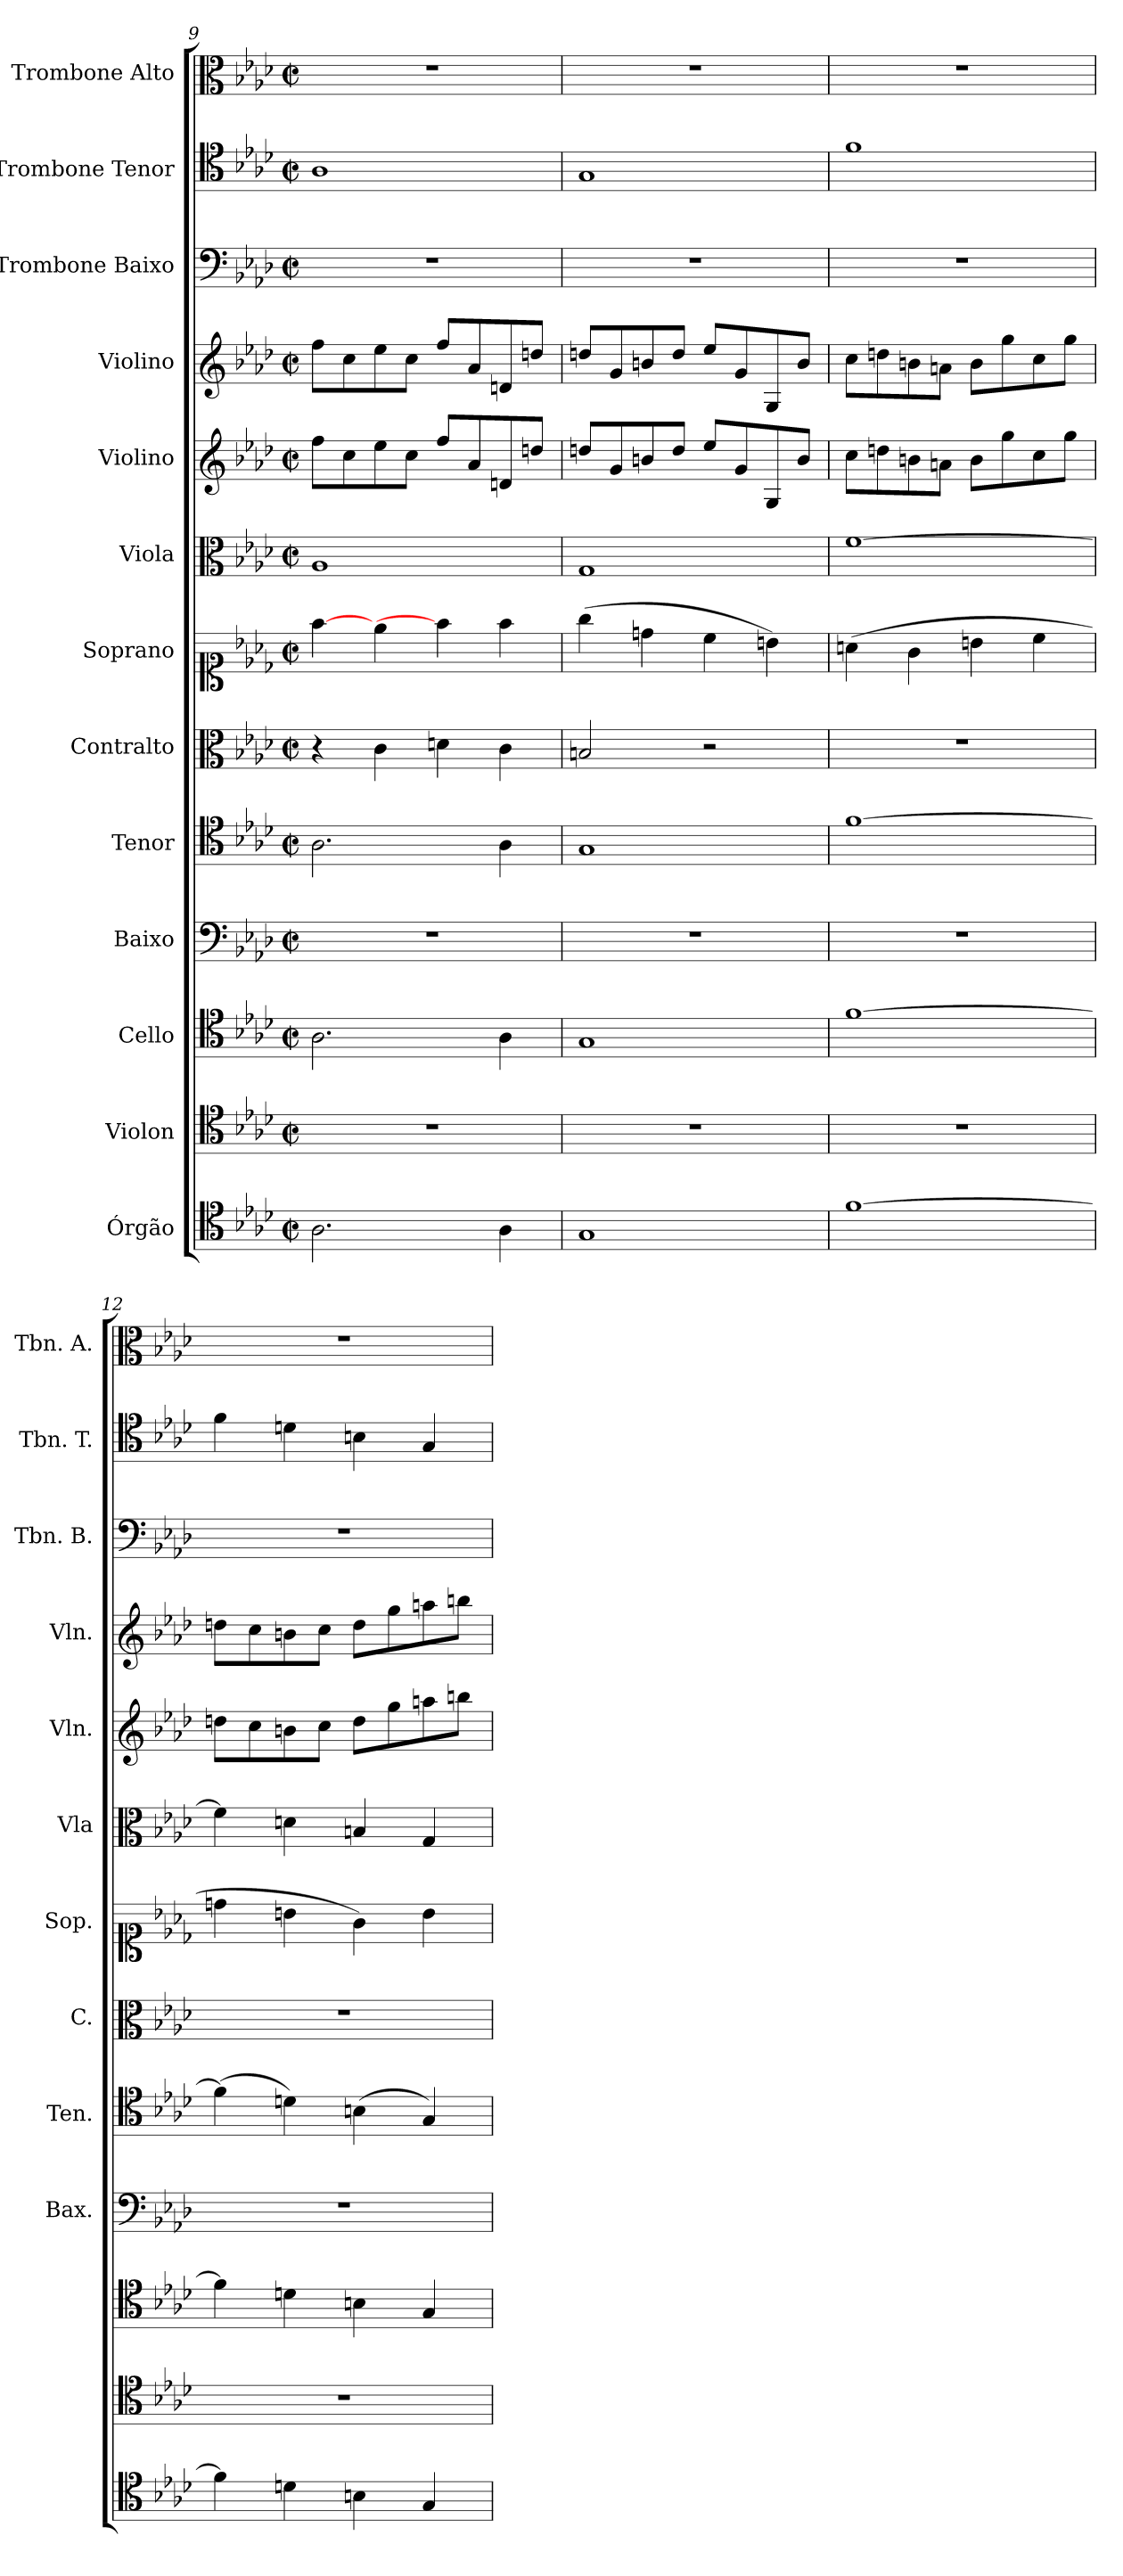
**kern	**kern	**kern	**kern	**kern	**kern	**kern	**kern	**kern	**kern	**kern	**kern	**kern
*part13	*part12	*part11	*part10	*part9	*part8	*part7	*part6	*part5	*part4	*part3	*part2	*part1
*staff13	*staff12	*staff11	*staff10	*staff9	*staff8	*staff7	*staff6	*staff5	*staff4	*staff3	*staff2	*staff1
*I"Órgão	*I"Violon	*I"Cello	*I"Baixo	*I"Tenor	*I"Contralto	*I"Soprano	*I"Viola	*I"Violino	*I"Violino	*I"Trombone Baixo	*I"Trombone Tenor	*I"Trombone Alto
*	*	*	*I'Bax.	*I'Ten.	*I'C.	*I'Sop.	*I'Vla	*I'Vln.	*I'Vln.	*I'Tbn. B.	*I'Tbn. T.	*I'Tbn. A.
!!LO:PB:g=z
*clefC4	*clefC4	*clefC4	*clefF4	*clefC4	*clefC3	*clefC1	*clefC3	*clefG2	*clefG2	*clefF4	*clefC4	*clefC3
*	*ITrd7c12	*	*	*	*	*	*	*	*	*	*	*
*k[b-e-a-d-]	*k[b-e-a-d-]	*k[b-e-a-d-]	*k[b-e-a-d-]	*k[b-e-a-d-]	*k[b-e-a-d-]	*k[b-e-a-d-]	*k[b-e-a-d-]	*k[b-e-a-d-]	*k[b-e-a-d-]	*k[b-e-a-d-]	*k[b-e-a-d-]	*k[b-e-a-d-]
*M2/2	*M2/2	*M2/2	*M2/2	*M2/2	*M2/2	*M2/2	*M2/2	*M2/2	*M2/2	*M2/2	*M2/2	*M2/2
*met(c|)	*met(c|)	*met(c|)	*met(c|)	*met(c|)	*met(c|)	*met(c|)	*met(c|)	*met(c|)	*met(c|)	*met(c|)	*met(c|)	*met(c|)
=9	=9	=9	=9	=9	=9	=9	=9	=9	=9	=9	=9	=9
2.A-\	1r	2.A-\	1r	2.A-\	4r	[4ff\	1A-	8ff\L	8ff\L	1r	1A-	1r
.	.	.	.	.	.	.	.	8cc\	8cc\	.	.	.
.	.	.	.	.	4c\	4ee-\	.	8ee-\	8ee-\	.	.	.
.	.	.	.	.	.	.	.	8cc\J	8cc\J	.	.	.
.	.	.	.	.	4dn\	4ff\]	.	8ff/L	8ff/L	.	.	.
.	.	.	.	.	.	.	.	8a-/	8a-/	.	.	.
4A-\	.	4A-\	.	4A-\	4c\	4ff\	.	8dn/	8dn/	.	.	.
.	.	.	.	.	.	.	.	8ddn/J	8ddn/J	.	.	.
=10	=10	=10	=10	=10	=10	=10	=10	=10	=10	=10	=10	=10
1G	1r	1G	1r	1G	2Bn/	(>4gg\	1G	8ddn/L	8ddn/L	1r	1G	1r
.	.	.	.	.	.	.	.	8g/	8g/	.	.	.
.	.	.	.	.	.	4ddn\	.	8bn/	8bn/	.	.	.
.	.	.	.	.	.	.	.	8dd/J	8dd/J	.	.	.
.	.	.	.	.	2r	4cc\	.	8ee-/L	8ee-/L	.	.	.
.	.	.	.	.	.	.	.	8g/	8g/	.	.	.
.	.	.	.	.	.	4bn\)	.	8G/	8G/	.	.	.
.	.	.	.	.	.	.	.	8b/J	8b/J	.	.	.
=11	=11	=11	=11	=11	=11	=11	=11	=11	=11	=11	=11	=11
[1f	1r	[1f	1r	[1f	1r	(>4an\	[1f	8cc\L	8cc\L	1r	1f	1r
.	.	.	.	.	.	.	.	8ddn\	8ddn\	.	.	.
.	.	.	.	.	.	4g\	.	8bn\	8bn\	.	.	.
.	.	.	.	.	.	.	.	8an\J	8an\J	.	.	.
.	.	.	.	.	.	4bn\	.	8b\L	8b\L	.	.	.
.	.	.	.	.	.	.	.	8gg\	8gg\	.	.	.
.	.	.	.	.	.	4cc\	.	8cc\	8cc\	.	.	.
.	.	.	.	.	.	.	.	8gg\J	8gg\J	.	.	.
=12	=12	=12	=12	=12	=12	=12	=12	=12	=12	=12	=12	=12
4f\]	1r	4f\]	1r	(>4f\]	1r	4ddn\	4f\]	8ddn\L	8ddn\L	1r	4f\	1r
.	.	.	.	.	.	.	.	8cc\	8cc\	.	.	.
4dn\	.	4dn\	.	4dn\)	.	4bn\	4dn\	8bn\	8bn\	.	4dn\	.
.	.	.	.	.	.	.	.	8cc\J	8cc\J	.	.	.
4Bn\	.	4Bn\	.	(>4Bn\	.	4g\)	4Bn/	8dd\L	8dd\L	.	4Bn\	.
.	.	.	.	.	.	.	.	8gg\	8gg\	.	.	.
4G/	.	4G/	.	4G/)	.	4b\	4G/	8aan\	8aan\	.	4G/	.
.	.	.	.	.	.	.	.	8bbn\J	8bbn\J	.	.	.
=	=	=	=	=	=	=	=	=	=	=	=	=
*-	*-	*-	*-	*-	*-	*-	*-	*-	*-	*-	*-	*-
